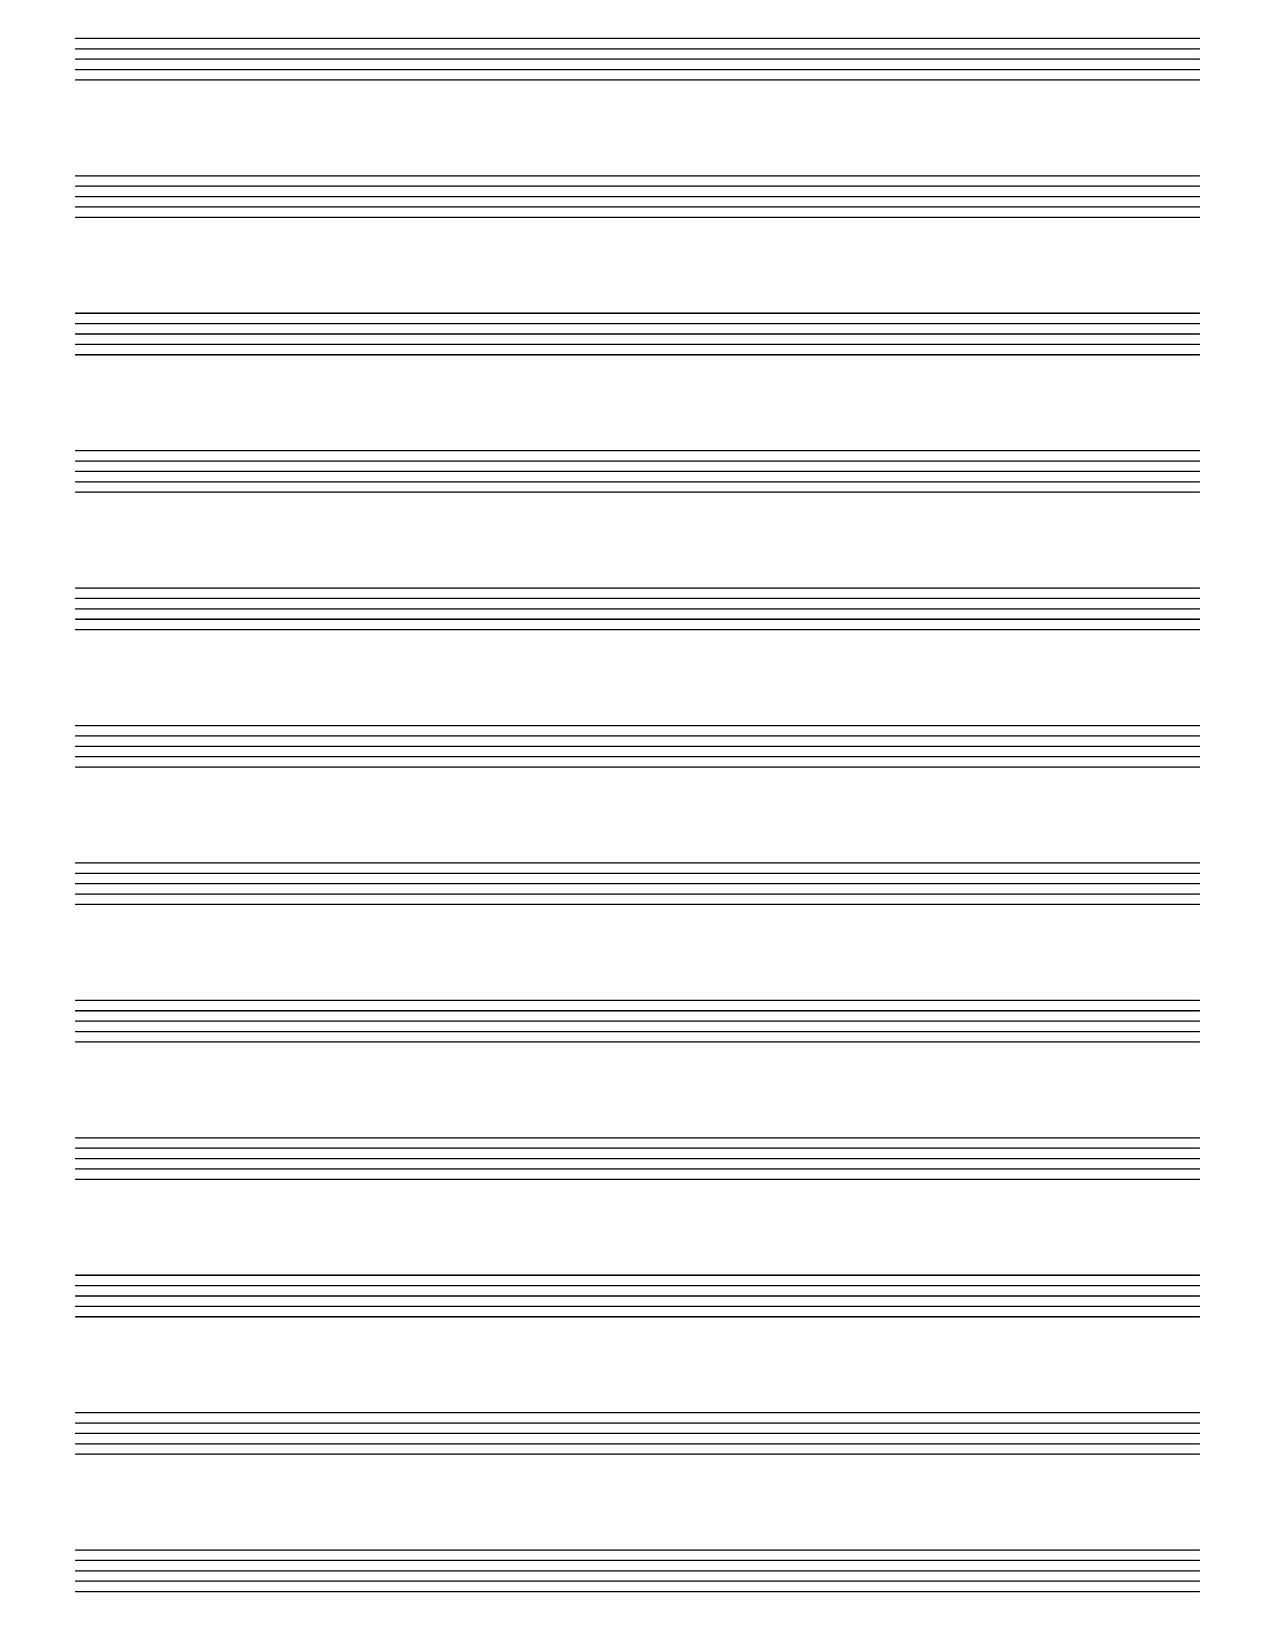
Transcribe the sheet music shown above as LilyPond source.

%% DO NOT EDIT this file manually; it is automatically
%% generated from LSR http://lsr.dsi.unimi.it
%% Make any changes in LSR itself, or in Documentation/snippets/new/ ,
%% and then run scripts/auxiliar/makelsr.py
%%
%% This file is in the public domain.
\version "2.14.0"

\header {
  lsrtags = "staff-notation, editorial-annotations, contexts-and-engravers, paper-and-layout"

%% Translation of GIT committish: 2d548a99cb9dba80f2ff035582009477cd37eceb
  texidoces = "
Para crear pentagramas en blanco, genere compases vacíos y después
elimine el grabador de números de compás @code{Bar_number_engraver}
del contexto @code{Score}, y los grabadores de la indicación de compás
@code{Time_signature_engraver}, de la clave @code{Clef_engraver} y de
los compases @code{Bar_engraver} del contexto de @code{Staff}.

"
  doctitlees = "Crear pentagramas en blanco"

  texidoc = "
To create blank staves, generate empty measures then remove the
@code{Bar_number_engraver} from the @code{Score} context, and the
@code{Time_signature_engraver}, @code{Clef_engraver} and
@code{Bar_engraver} from the @code{Staff} context.

"
  doctitle = "Creating blank staves"
} % begin verbatim

#(set-global-staff-size 20)

\score {
  {
    \repeat unfold 12 { s1 \break }
  }
  \layout {
    indent = 0\in
    \context {
      \Staff
      \remove "Time_signature_engraver"
      \remove "Clef_engraver"
      \remove "Bar_engraver"
    }
    \context {
      \Score
      \remove "Bar_number_engraver"
    }
  }
}

\paper {
  #(set-paper-size "letter")
  ragged-last-bottom = ##f
  line-width = 7.5\in
  left-margin = 0.5\in
  bottom-margin = 0.25\in
  top-margin = 0.25\in
}

